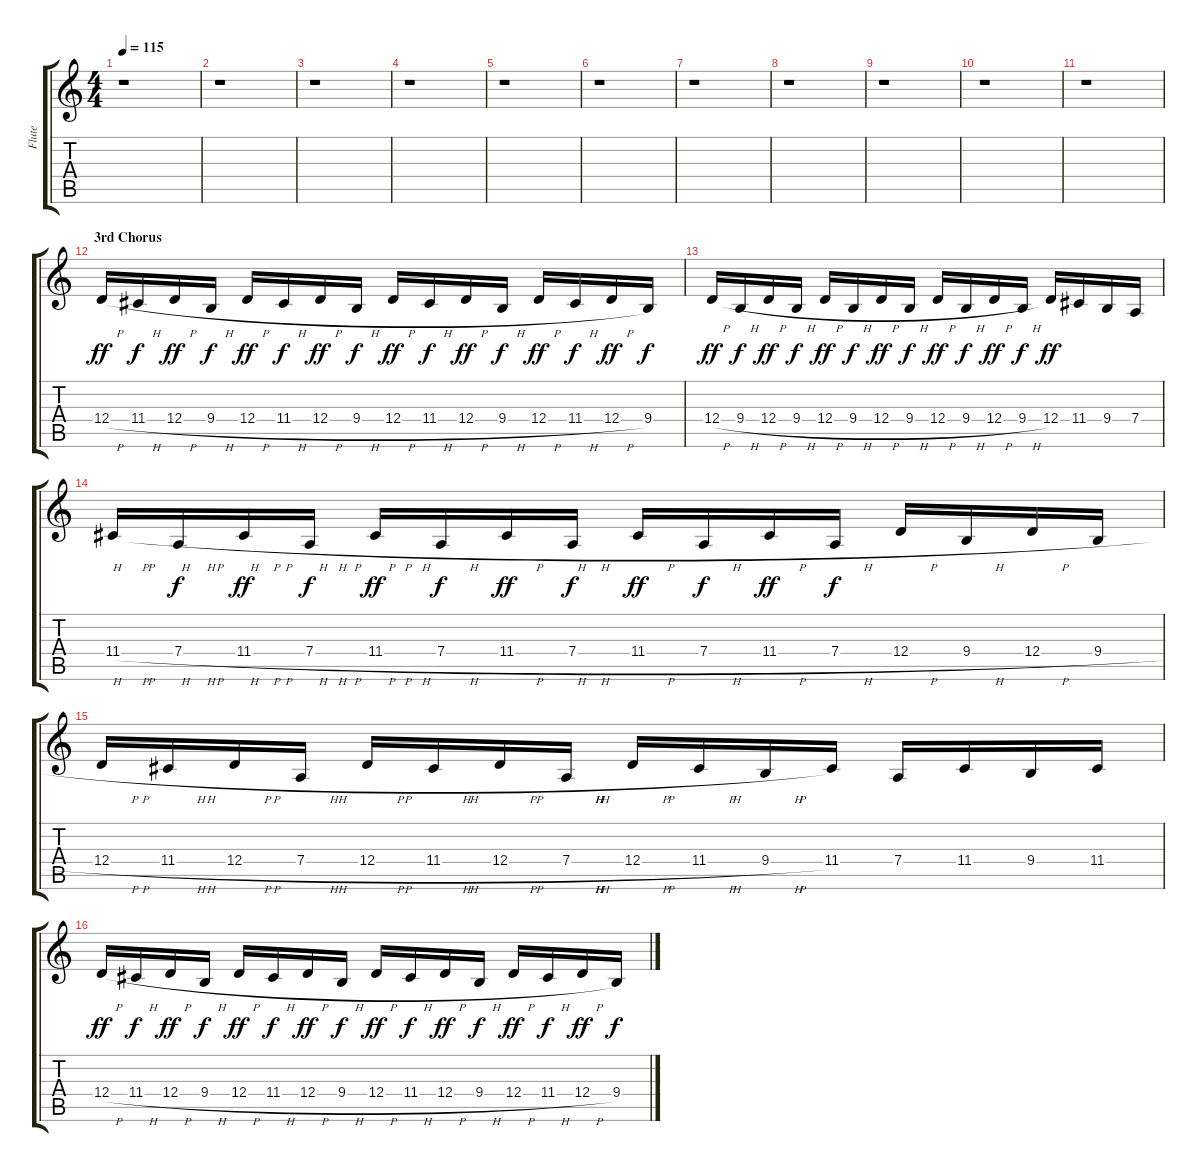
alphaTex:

\track ("Flute" "Flute") {instrument piccolo}
\staff {score tabs}
\tuning (E4 B3 G3 D3 A2 E2) {hide}
\ts (4 4)
\tempo 115
\clef g2
\ks c
r.1{dy f} |
r.1 |
r.1 |
r.1 |
r.1 |
r.1 |
r.1 |
r.1 |
r.1 |
r.1 |
r.1 |
\section ("" "3rd Chorus")
12.4{h}.16{dy ff} 11.4{h}.16{dy f} 12.4{h}.16{dy ff} 9.4{h}.16{dy f} 12.4{h}.16{dy ff} 11.4{h}.16{dy f} 12.4{h}.16{dy ff} 9.4{h}.16{dy f} 12.4{h}.16{dy ff} 11.4{h}.16{dy f} 12.4{h}.16{dy ff} 9.4{h}.16{dy f} 12.4{h}.16{dy ff} 11.4{h}.16{dy f} 12.4{h}.16{dy ff} 9.4.16{dy f} |
12.4{h}.16{dy ff} 9.4{h}.16{dy f} 12.4{h}.16{dy ff} 9.4{h}.16{dy f} 12.4{h}.16{dy ff} 9.4{h}.16{dy f} 12.4{h}.16{dy ff} 9.4{h}.16{dy f} 12.4{h}.16{dy ff} 9.4{h}.16{dy f} 12.4{h}.16{dy ff} 9.4{h}.16{dy f} 12.4.16{dy ff} 11.4.16 9.4.16 7.4.16 |
11.4{h}.16 7.4{h}.16{dy f} 11.4{h}.16{dy ff} 7.4{h}.16{dy f} 11.4{h}.16{dy ff} 7.4{h}.16{dy f} 11.4{h}.16{dy ff} 7.4{h}.16{dy f} 11.4{h}.16{dy ff} 7.4{h}.16{dy f} 11.4{h}.16{dy ff} 7.4{h}.16{dy f} 12.4{h}.16 9.4{h}.16 12.4{h}.16 9.4{h}.16 |
12.4{h}.16 11.4{h}.16 12.4{h}.16 7.4{h}.16 12.4{h}.16 11.4{h}.16 12.4{h}.16 7.4{h}.16 12.4{h}.16 11.4{h}.16 9.4{h}.16 11.4.16 7.4.16 11.4.16 9.4.16 11.4.16 |
12.4{h}.16{dy ff} 11.4{h}.16{dy f} 12.4{h}.16{dy ff} 9.4{h}.16{dy f} 12.4{h}.16{dy ff} 11.4{h}.16{dy f} 12.4{h}.16{dy ff} 9.4{h}.16{dy f} 12.4{h}.16{dy ff} 11.4{h}.16{dy f} 12.4{h}.16{dy ff} 9.4{h}.16{dy f} 12.4{h}.16{dy ff} 11.4{h}.16{dy f} 12.4{h}.16{dy ff} 9.4.16{dy f}
